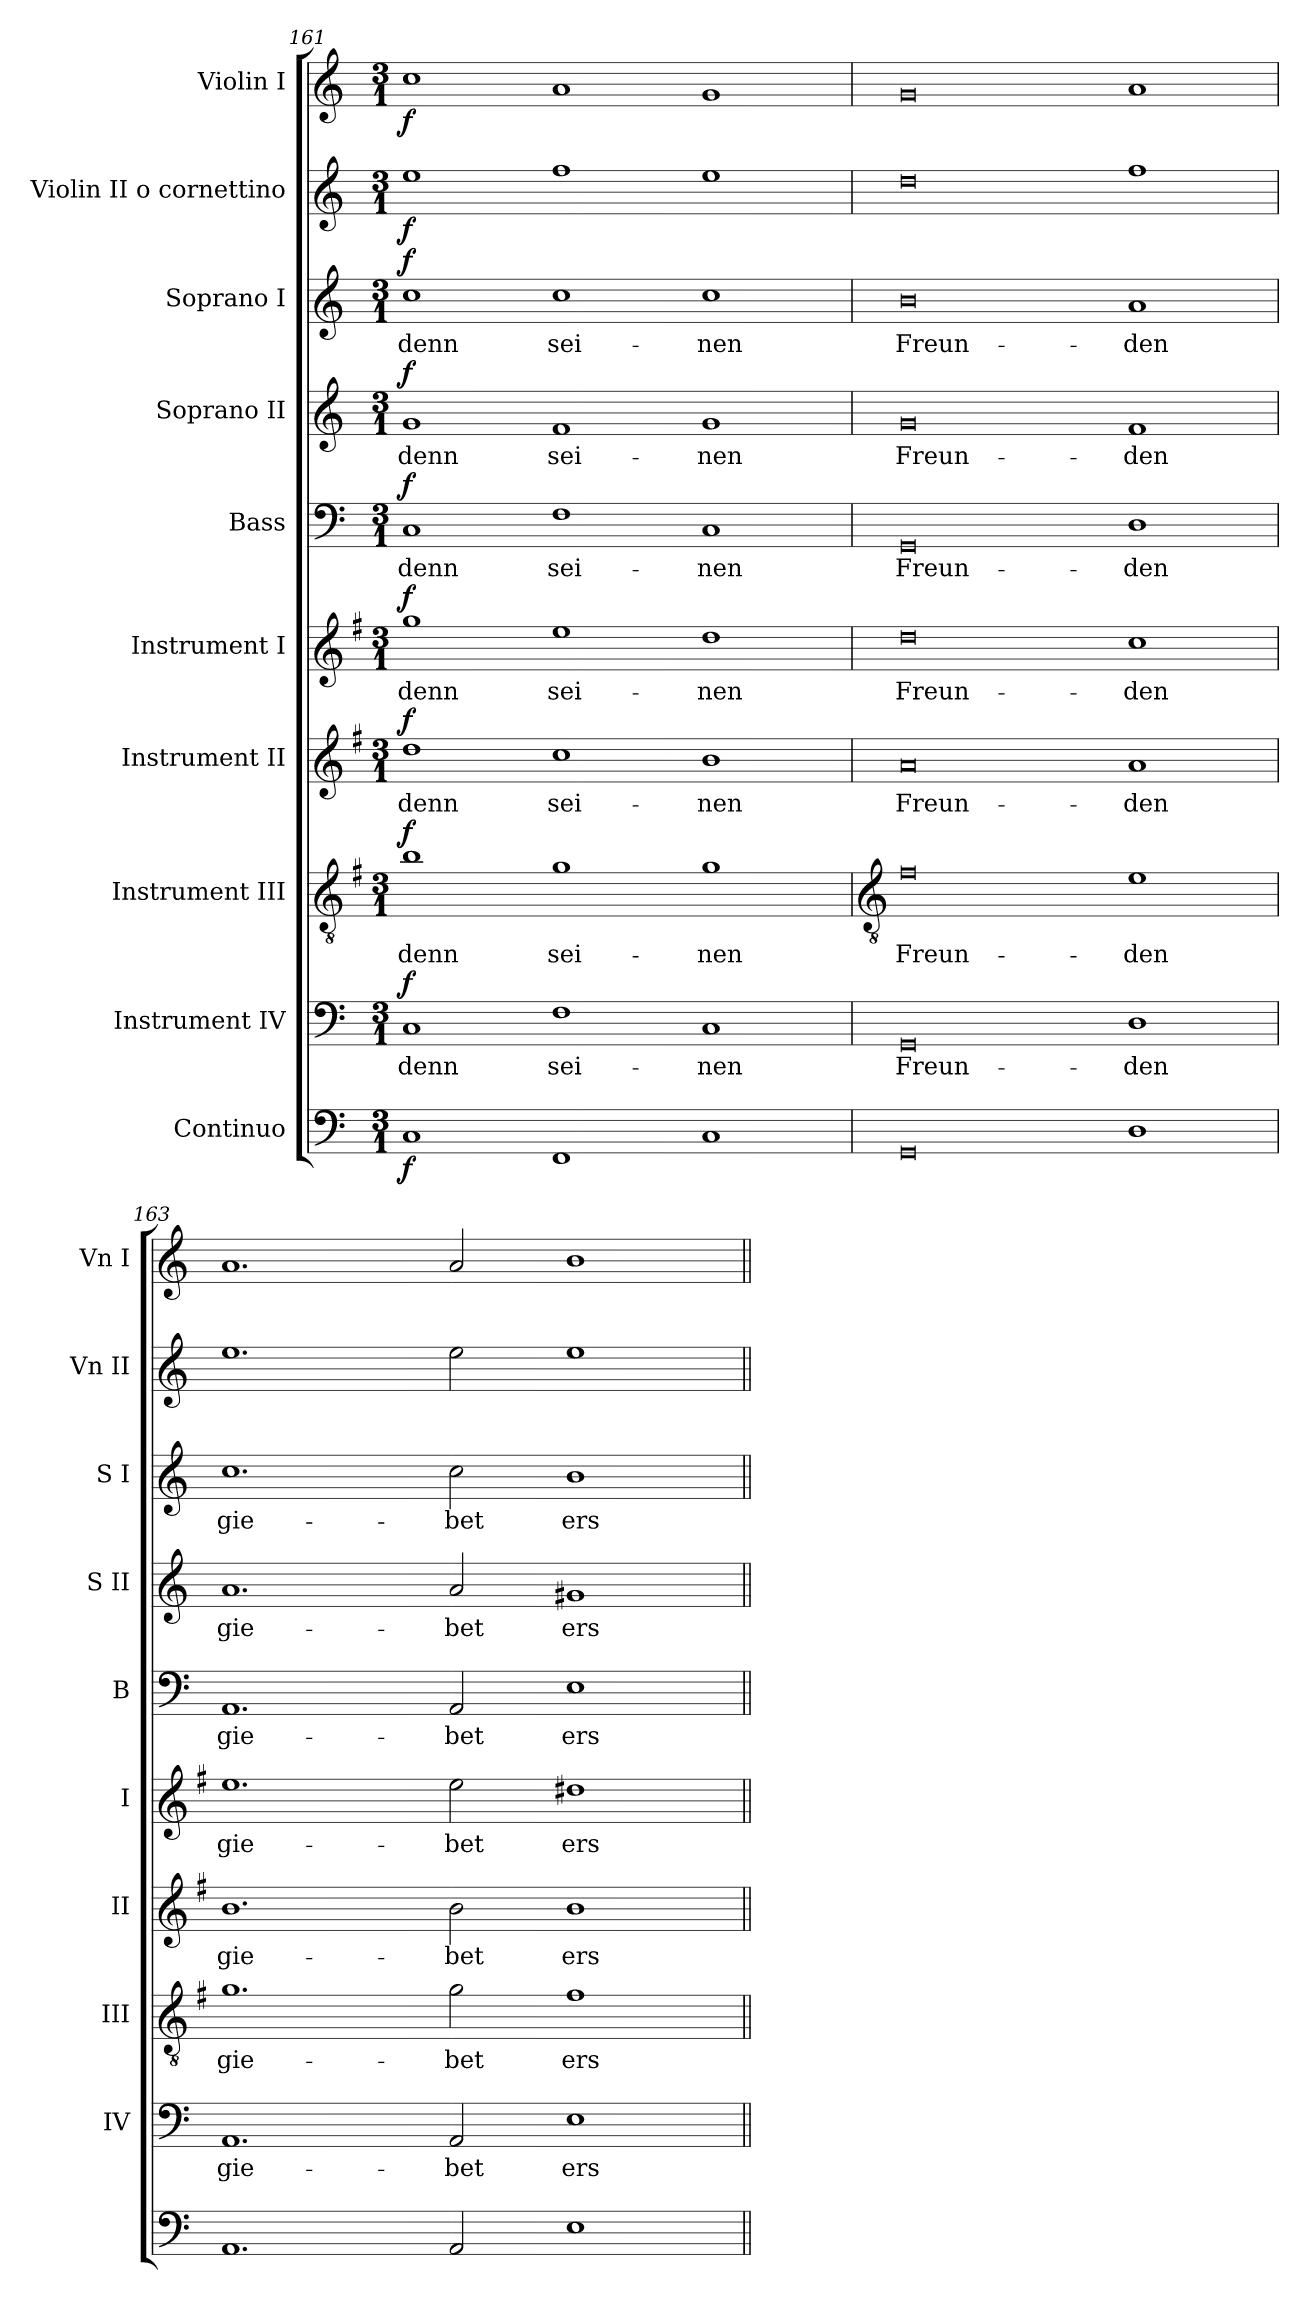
**kern	**dynam	**kern	**text	**dynam	**kern	**text	**dynam	**kern	**text	**dynam	**kern	**text	**dynam	**kern	**text	**dynam	**kern	**text	**dynam	**kern	**text	**dynam	**kern	**dynam	**kern	**dynam
*part10	*part10	*part9	*part9	*part9	*part8	*part8	*part8	*part7	*part7	*part7	*part6	*part6	*part6	*part5	*part5	*part5	*part4	*part4	*part4	*part3	*part3	*part3	*part2	*part2	*part1	*part1
*staff10	*staff10	*staff9	*staff9	*staff9	*staff8	*staff8	*staff8	*staff7	*staff7	*staff7	*staff6	*staff6	*staff6	*staff5	*staff5	*staff5	*staff4	*staff4	*staff4	*staff3	*staff3	*staff3	*staff2	*staff2	*staff1	*staff1
*I"Continuo	*	*I"Instrument IV	*	*	*I"Instrument III	*	*	*I"Instrument II	*	*	*I"Instrument I	*	*	*I"Bass	*	*	*I"Soprano II	*	*	*I"Soprano I	*	*	*I"Violin II o cornettino	*	*I"Violin I	*
*	*	*I'IV	*	*	*I'III	*	*	*I'II	*	*	*I'I	*	*	*I'B	*	*	*I'S II	*	*	*I'S I	*	*	*I'Vn II	*	*I'Vn I	*
*clefF4	*	*clefF4	*	*	*clefGv2	*	*	*clefG2	*	*	*clefG2	*	*	*clefF4	*	*	*clefG2	*	*	*clefG2	*	*	*clefG2	*	*clefG2	*
*	*	*	*	*	*ITrd4c7	*	*	*ITrd4c7	*	*	*ITrd4c7	*	*	*	*	*	*	*	*	*	*	*	*	*	*	*
*k[]	*	*k[]	*	*	*k[]	*	*	*k[]	*	*	*k[]	*	*	*k[]	*	*	*k[]	*	*	*k[]	*	*	*k[]	*	*k[]	*
*C:	*	*C:	*	*	*C:	*	*	*C:	*	*	*C:	*	*	*C:	*	*	*C:	*	*	*C:	*	*	*C:	*	*C:	*
*M3/1	*	*M3/1	*	*	*M3/1	*	*	*M3/1	*	*	*M3/1	*	*	*M3/1	*	*	*M3/1	*	*	*M3/1	*	*	*M3/1	*	*M3/1	*
=161	=161	=161	=161	=161	=161	=161	=161	=161	=161	=161	=161	=161	=161	=161	=161	=161	=161	=161	=161	=161	=161	=161	=161	=161	=161	=161
!	!LO:DY:b	!	!LO:LY:b	!LO:DY:b	!	!LO:LY:b	!LO:DY:b	!	!LO:LY:b	!LO:DY:b	!	!LO:LY:b	!LO:DY:b	!	!LO:LY:b	!LO:DY:b	!	!LO:LY:b	!LO:DY:b	!	!LO:LY:b	!LO:DY:b	!	!LO:DY:b	!	!LO:DY:b
1C	f	1C	denn	f	1e	denn	f	1g	denn	f	1cc	denn	f	1C	denn	f	1g	denn	f	1cc	denn	f	1ee	f	1cc	f
!	!	!	!LO:LY:b	!	!	!LO:LY:b	!	!	!LO:LY:b	!	!	!LO:LY:b	!	!	!LO:LY:b	!	!	!LO:LY:b	!	!	!LO:LY:b	!	!	!	!	!
1FF	.	1F	sei-	.	1c	sei-	.	1f	sei-	.	1a	sei-	.	1F	sei-	.	1f	sei-	.	1cc	sei-	.	1ff	.	1a	.
!	!	!	!LO:LY:b	!	!	!LO:LY:b	!	!	!LO:LY:b	!	!	!LO:LY:b	!	!	!LO:LY:b	!	!	!LO:LY:b	!	!	!LO:LY:b	!	!	!	!	!
1C	.	1C	-nen	.	1c	-nen	.	1e	-nen	.	1g	-nen	.	1C	-nen	.	1g	-nen	.	1cc	-nen	.	1ee	.	1g	.
!!LO:LB:g=z
=162	=162	=162	=162	=162	=162	=162	=162	=162	=162	=162	=162	=162	=162	=162	=162	=162	=162	=162	=162	=162	=162	=162	=162	=162	=162	=162
*	*	*	*	*	*clefGv2	*	*	*	*	*	*	*	*	*	*	*	*	*	*	*	*	*	*	*	*	*
!	!	!	!LO:LY:b	!	!	!LO:LY:b	!	!	!LO:LY:b	!	!	!LO:LY:b	!	!	!LO:LY:b	!	!	!LO:LY:b	!	!	!LO:LY:b	!	!	!	!	!
0GG	.	0GG	Freun-	.	0B	Freun-	.	0d	Freun-	.	0g	Freun-	.	0GG	Freun-	.	0g	Freun-	.	0b	Freun-	.	0dd	.	0g	.
!	!	!	!LO:LY:b	!	!	!LO:LY:b	!	!	!LO:LY:b	!	!	!LO:LY:b	!	!	!LO:LY:b	!	!	!LO:LY:b	!	!	!LO:LY:b	!	!	!	!	!
1D	.	1D	-den	.	1A	-den	.	1d	-den	.	1f	-den	.	1D	-den	.	1f	-den	.	1a	-den	.	1ff	.	1a	.
=163	=163	=163	=163	=163	=163	=163	=163	=163	=163	=163	=163	=163	=163	=163	=163	=163	=163	=163	=163	=163	=163	=163	=163	=163	=163	=163
!	!	!	!LO:LY:b	!	!	!LO:LY:b	!	!	!LO:LY:b	!	!	!LO:LY:b	!	!	!LO:LY:b	!	!	!LO:LY:b	!	!	!LO:LY:b	!	!	!	!	!
1.AA	.	1.AA	gie-	.	1.c	gie-	.	1.e	gie-	.	1.a	gie-	.	1.AA	gie-	.	1.a	gie-	.	1.cc	gie-	.	1.ee	.	1.a	.
!	!	!	!LO:LY:b	!	!	!LO:LY:b	!	!	!LO:LY:b	!	!	!LO:LY:b	!	!	!LO:LY:b	!	!	!LO:LY:b	!	!	!LO:LY:b	!	!	!	!	!
2AA	.	2AA	-bet	.	2c	-bet	.	2e	-bet	.	2a	-bet	.	2AA	-bet	.	2a	-bet	.	2cc	-bet	.	2ee	.	2a	.
!	!	!	!LO:LY:b	!	!	!LO:LY:b	!	!	!LO:LY:b	!	!	!LO:LY:b	!	!	!LO:LY:b	!	!	!LO:LY:b	!	!	!LO:LY:b	!	!	!	!	!
1E	.	1E	ers	.	1B	ers	.	1e	ers	.	1g#X	ers	.	1E	ers	.	1g#X	ers	.	1b	ers	.	1ee	.	1b	.
=||	=||	=||	=||	=||	=||	=||	=||	=||	=||	=||	=||	=||	=||	=||	=||	=||	=||	=||	=||	=||	=||	=||	=||	=||	=||	=||
*-	*-	*-	*-	*-	*-	*-	*-	*-	*-	*-	*-	*-	*-	*-	*-	*-	*-	*-	*-	*-	*-	*-	*-	*-	*-	*-
